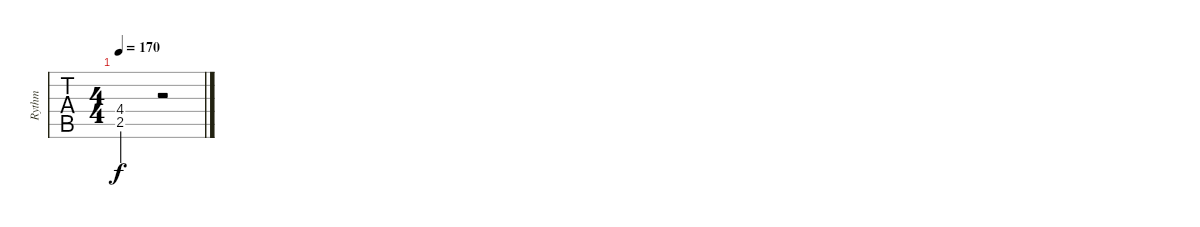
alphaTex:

\track ("Rythm" "Rythm") {instrument distortionguitar}
\staff {tabs}
\tuning (E4 B3 G3 D3 A2 E2) {hide}
\ts (4 4)
\tempo 170
\clef g2
\ks c
(4.4{t} 2.5{t}).2{dy f} r.2
